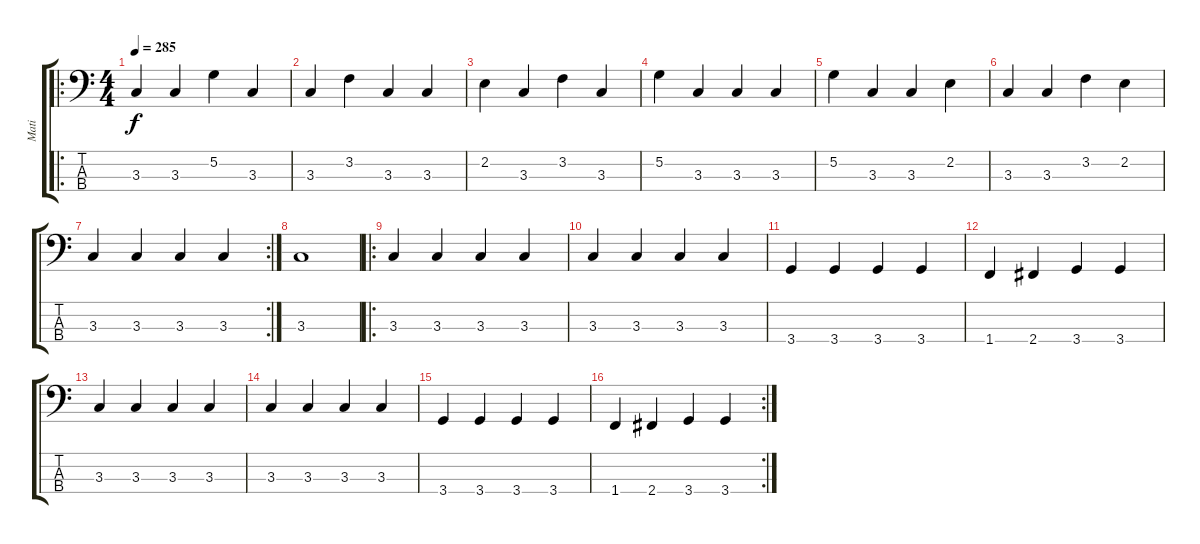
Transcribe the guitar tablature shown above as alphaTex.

\track ("Mati" "Mati") {instrument electricbasspick}
\staff {score tabs}
\tuning (G2 D2 A1 E1) {hide}
\ro
\ts (4 4)
\tempo 285
\clef f4
\ks c
3.3.4{dy f instrument electricbasspick} 3.3.4 5.2.4 3.3.4 |
3.3.4 3.2.4 3.3.4 3.3.4 |
2.2.4 3.3.4 3.2.4 3.3.4 |
5.2.4 3.3.4 3.3.4 3.3.4 |
5.2.4 3.3.4 3.3.4 2.2.4 |
3.3.4 3.3.4 3.2.4 2.2.4 |
\rc 2
3.3.4 3.3.4 3.3.4 3.3.4 |
3.3.1 |
\ro
3.3.4 3.3.4 3.3.4 3.3.4 |
3.3.4 3.3.4 3.3.4 3.3.4 |
3.4.4 3.4.4 3.4.4 3.4.4 |
1.4.4 2.4.4 3.4.4 3.4.4 |
3.3.4 3.3.4 3.3.4 3.3.4 |
3.3.4 3.3.4 3.3.4 3.3.4 |
3.4.4 3.4.4 3.4.4 3.4.4 |
\rc 2
1.4.4 2.4.4 3.4.4 3.4.4
